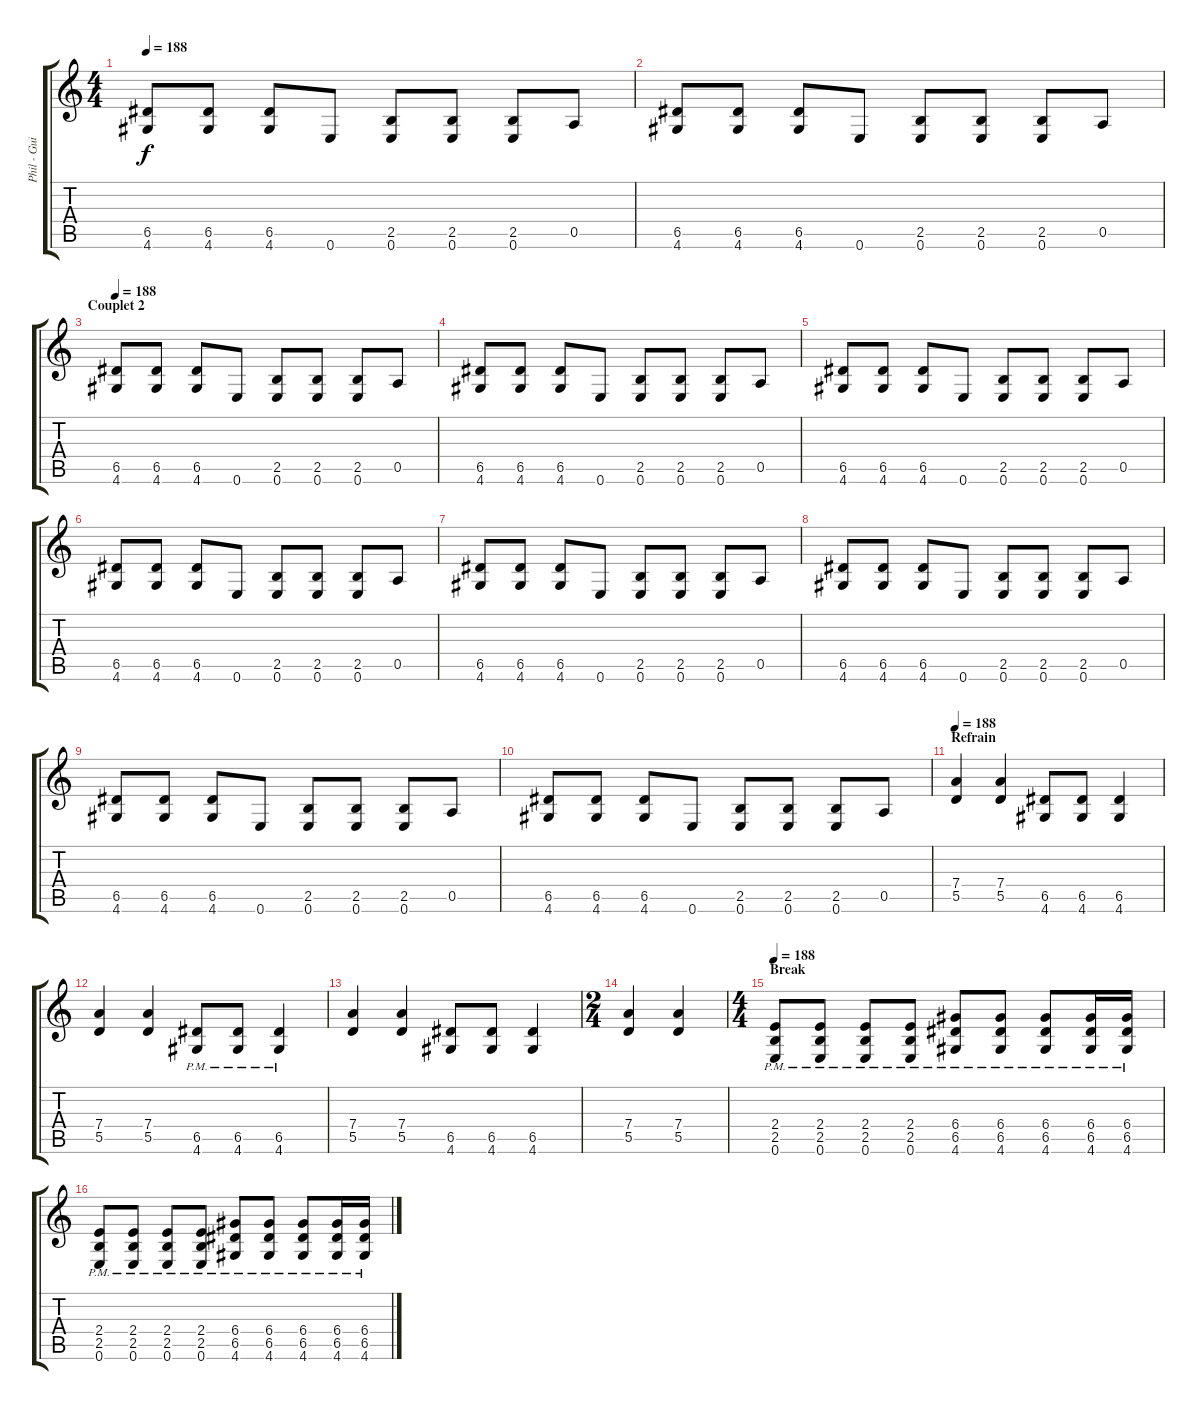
\track ("Phil - Guitare" "Phil - Gui") {instrument distortionguitar}
\staff {score tabs}
\tuning (E4 B3 G3 D3 A2 E2) {hide}
\ts (4 4)
\tempo 188
\clef g2
\ks c
(6.5 4.6).8{dy f} (6.5 4.6).8 (6.5 4.6).8 0.6.8 (2.5 0.6).8 (2.5 0.6).8 (2.5 0.6).8 0.5.8 |
(6.5 4.6).8 (6.5 4.6).8 (6.5 4.6).8 0.6.8 (2.5 0.6).8 (2.5 0.6).8 (2.5 0.6).8 0.5.8 |
\section ("" "Couplet 2")
\tempo 188
(6.5 4.6).8{volume 12 balance 14 instrument distortionguitar} (6.5 4.6).8 (6.5 4.6).8 0.6.8 (2.5 0.6).8 (2.5 0.6).8 (2.5 0.6).8 0.5.8 |
(6.5 4.6).8 (6.5 4.6).8 (6.5 4.6).8 0.6.8 (2.5 0.6).8 (2.5 0.6).8 (2.5 0.6).8 0.5.8 |
(6.5 4.6).8 (6.5 4.6).8 (6.5 4.6).8 0.6.8 (2.5 0.6).8 (2.5 0.6).8 (2.5 0.6).8 0.5.8 |
(6.5 4.6).8 (6.5 4.6).8 (6.5 4.6).8 0.6.8 (2.5 0.6).8 (2.5 0.6).8 (2.5 0.6).8 0.5.8 |
(6.5 4.6).8 (6.5 4.6).8 (6.5 4.6).8 0.6.8 (2.5 0.6).8 (2.5 0.6).8 (2.5 0.6).8 0.5.8 |
(6.5 4.6).8 (6.5 4.6).8 (6.5 4.6).8 0.6.8 (2.5 0.6).8 (2.5 0.6).8 (2.5 0.6).8 0.5.8 |
(6.5 4.6).8 (6.5 4.6).8 (6.5 4.6).8 0.6.8 (2.5 0.6).8 (2.5 0.6).8 (2.5 0.6).8 0.5.8 |
(6.5 4.6).8 (6.5 4.6).8 (6.5 4.6).8 0.6.8 (2.5 0.6).8 (2.5 0.6).8 (2.5 0.6).8 0.5.8 |
\section ("" "Refrain")
\tempo 188
(7.4 5.5).4{volume 12 balance 14 instrument distortionguitar} (7.4 5.5).4 (6.5 4.6).8 (6.5 4.6).8 (6.5 4.6).4 |
(7.4 5.5).4 (7.4 5.5).4 (6.5{pm} 4.6{pm}).8 (6.5{pm} 4.6{pm}).8 (6.5{pm} 4.6{pm}).4 |
(7.4 5.5).4 (7.4 5.5).4 (6.5 4.6).8 (6.5 4.6).8 (6.5 4.6).4 |
\ts (2 4)
(7.4 5.5).4 (7.4 5.5).4 |
\ts (4 4)
\section ("" "Break")
\tempo 188
(2.4{pm} 2.5{pm} 0.6{pm}).8{volume 12 balance 14 instrument distortionguitar} (2.4{pm} 2.5{pm} 0.6{pm}).8 (2.4{pm} 2.5{pm} 0.6{pm}).8 (2.4{pm} 2.5{pm} 0.6{pm}).8 (6.4{pm} 6.5{pm} 4.6{pm}).8 (6.4{pm} 6.5{pm} 4.6{pm}).8 (6.4{pm} 6.5{pm} 4.6{pm}).8 (6.4{pm} 6.5{pm} 4.6{pm}).16 (6.4{pm} 6.5{pm} 4.6{pm}).16 |
(2.4{pm} 2.5{pm} 0.6{pm}).8 (2.4{pm} 2.5{pm} 0.6{pm}).8 (2.4{pm} 2.5{pm} 0.6{pm}).8 (2.4{pm} 2.5{pm} 0.6{pm}).8 (6.4{pm} 6.5{pm} 4.6{pm}).8 (6.4{pm} 6.5{pm} 4.6{pm}).8 (6.4{pm} 6.5{pm} 4.6{pm}).8 (6.4{pm} 6.5{pm} 4.6{pm}).16 (6.4{pm} 6.5{pm} 4.6{pm}).16
